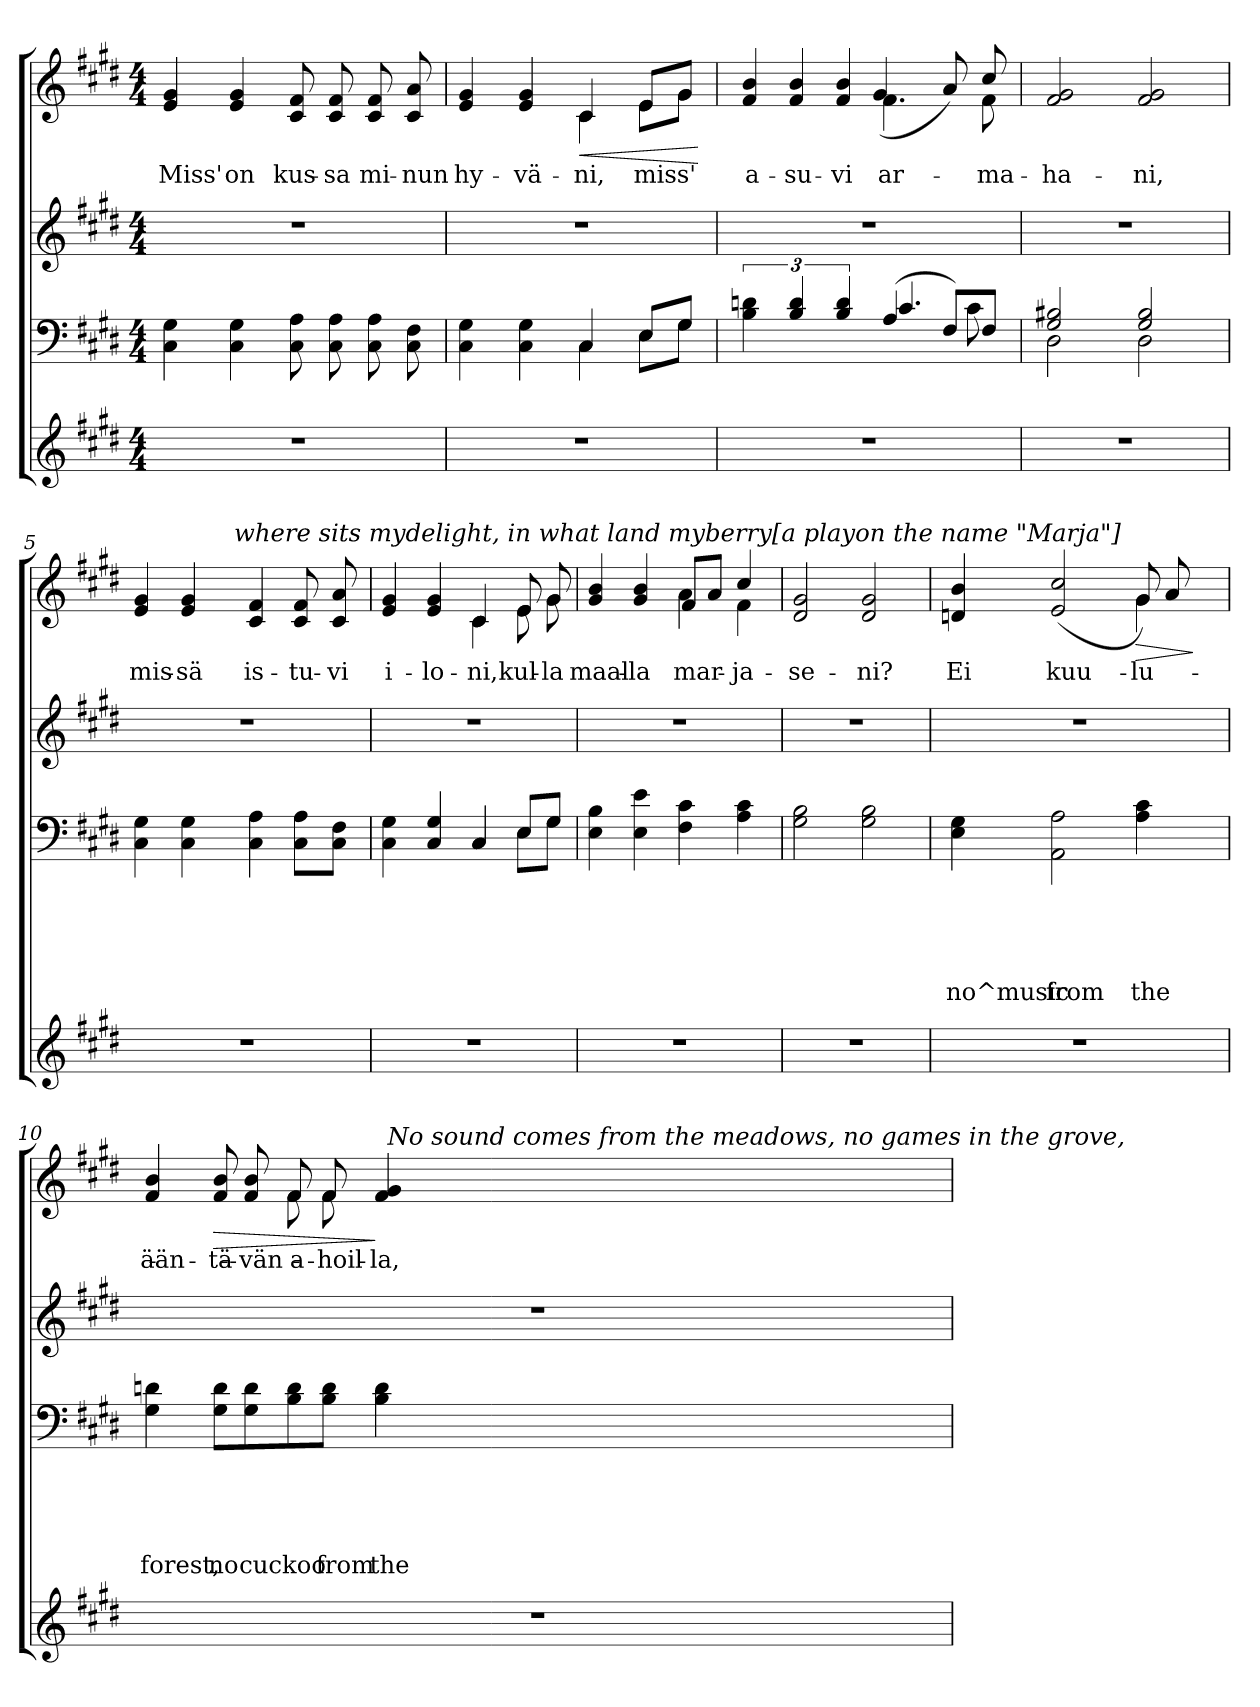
**kern	**kern	**text	**text	**text	**text	**text	**kern	**kern	**text	**dynam
*part4	*part3	*part3	*part3	*part3	*part3	*part3	*part2	*part1	*part1	*part1
*staff4	*staff3	*staff3	*staff3	*staff3	*staff3	*staff3	*staff2	*staff1	*staff1	*staff1
*clefG2	*clefF4	*	*	*	*	*	*clefG2	*clefG2	*	*
*k[f#c#g#d#]	*k[f#c#g#d#]	*	*	*	*	*	*k[f#c#g#d#]	*k[f#c#g#d#]	*	*
*E:	*E:	*	*	*	*	*	*E:	*E:	*	*
*M4/4	*M4/4	*	*	*	*	*	*M4/4	*M4/4	*	*
=1	=1	=1	=1	=1	=1	=1	=1	=1	=1	=1
!	!	!	!	!	!	!	!	!	!LO:LY:b	!
1r	4C#\ 4G#\	.	.	.	.	.	1r	4e/ 4g#/	Miss'	.
!	!	!	!	!	!	!	!	!	!LO:LY:b	!
.	4C#\ 4G#\	.	.	.	.	.	.	4e/ 4g#/	on	.
!	!	!	!	!	!	!	!	!	!LO:LY:b	!
.	8C#\ 8A\	.	.	.	.	.	.	8c#/ 8f#/	kus-	.
!	!	!	!	!	!	!	!	!	!LO:LY:b	!
.	8C#\ 8A\	.	.	.	.	.	.	8c#/ 8f#/	-sa	.
!	!	!	!	!	!	!	!	!	!LO:LY:b	!
.	8C#\ 8A\	.	.	.	.	.	.	8c#/ 8f#/	mi-	.
!	!	!	!	!	!	!	!	!	!LO:LY:b	!
.	8C#\ 8F#\	.	.	.	.	.	.	8c#/ 8a/	-nun	.
=2	=2	=2	=2	=2	=2	=2	=2	=2	=2	=2
*	*^	*	*	*	*	*	*	*	*	*
!	!	!	!	!	!	!	!	!	!	!LO:LY:b	!
*	*	*	*	*	*	*	*	*	*^	*	*
1r	4C#\ 4G#\	2ryy	.	.	.	.	.	1r	4e/ 4g#/	2ryy	hy-	.
!	!	!	!	!	!	!	!	!	!	!	!LO:LY:b	!
.	4C#\ 4G#\	.	.	.	.	.	.	.	4e/ 4g#/	.	-vä-	.
!	!	!	!	!	!	!	!	!	!	!	!LO:LY:b	!LO:HP:b
.	4C#/	4C#\	.	.	.	.	.	.	4c#/	4c#\	-ni,	<
!	!	!	!	!	!	!	!	!	!	!	!LO:LY:b	!
.	8E/L	8E\L	.	.	.	.	.	.	8e/L	8e\L	miss'	.
.	8G#/J	8G#\J	.	.	.	.	.	.	8g#/J	8g#\J	.	.
*	*v	*v	*	*	*	*	*	*	*v	*v	*	*
.	.	.	.	.	.	.	.	.	.	[
=3	=3	=3	=3	=3	=3	=3	=3	=3	=3	=3
*	*^	*	*	*	*	*	*	*	*	*
*	*	*	*	*	*	*	*	*	*Xtuplet	*	*
!	!	!	!	!	!	!	!	!	!	!LO:LY:b	!
*	*	*	*	*	*	*	*	*	*^	*	*
1r	6B\ 6dn\	2ryy	.	.	.	.	.	1r	6f#/ 6b/	2ryy	a-	.
!	!	!	!	!	!	!	!	!	!	!	!LO:LY:b	!
.	6B/ 6d/	.	.	.	.	.	.	.	6f#/ 6b/	.	-su-	.
!	!	!	!	!	!	!	!	!	!	!	!LO:LY:b	!
.	6B/ 6d/	.	.	.	.	.	.	.	6f#/ 6b/	.	-vi	.
!	!	!	!	!	!	!	!	!	!	!	!LO:LY:b	!
.	(<4A/	4.c#/	.	.	.	.	.	.	4.f#\	(>4g#/	-ar-	.
.	8F#/L)	.	.	.	.	.	.	.	.	8a/)	.	.
!	!	!	!	!	!	!	!	!	!	!	!LO:LY:b	!
.	8F#/J	8c#\	.	.	.	.	.	.	8f#\	8cc#/	ma-	.
=4	=4	=4	=4	=4	=4	=4	=4	=4	=4	=4	=4	=4
!	!	!	!	!	!	!	!	!	!	!	!LO:LY:b	!
*	*	*	*	*	*	*	*	*	*v	*v	*	*
1r	2G#/ 2B#X/	2D#\	.	.	.	.	.	1r	2f#/ 2g#/	-ha-	.
!	!	!	!	!	!	!	!	!	!	!LO:LY:b	!
.	2G#/ 2B#/	2D#\	.	.	.	.	.	.	2f#/ 2g#/	-ni,	.
!!LO:LB:g=z
=5	=5	=5	=5	=5	=5	=5	=5	=5	=5	=5	=5
!	!	!	!	!	!	!	!	!	!LO:TX:a:i:t=dolce	!	!
!	!	!	!	!	!	!	!	!	!	!LO:LY:b	!
*	*v	*v	*	*	*	*	*	*	*^	*	*
1r	4C#\ 4G#\	.	.	.	.	.	1r	4e/ 4g#/	3ryy	mis-	.
!	!	!	!	!	!	!	!	!	!	!LO:LY:b	!
.	4C#\ 4G#\	.	.	.	.	.	.	4e/ 4g#/	.	-sä	.
.	.	.	.	.	.	.	.	.	12.ryy	.	.
!	!	!	!	!	!	!	!	!	!LO:TX:a:i:t=where sits mydelight, in what land myberry[a playon the name "Marja"]	!	!
.	.	.	.	.	.	.	.	.	3ryy	.	.
!	!	!	!	!	!	!	!	!	!	!LO:LY:b	!
.	4C#\ 4A\	.	.	.	.	.	.	4c#/ 4f#/	.	is-	.
!	!	!	!	!	!	!	!	!	!	!LO:LY:b	!
.	8C#\ 8A\L	.	.	.	.	.	.	8c#/ 8f#/	.	-tu-	.
.	.	.	.	.	.	.	.	.	6ryy	.	.
!	!	!	!	!	!	!	!	!	!	!LO:LY:b	!
.	8C#\ 8F#\J	.	.	.	.	.	.	8c#/ 8a/	.	-vi	.
.	.	.	.	.	.	.	.	.	24ryy	.	.
=6	=6	=6	=6	=6	=6	=6	=6	=6	=6	=6	=6
*	*^	*	*	*	*	*	*	*	*	*	*
!	!	!	!	!	!	!	!	!	!	!	!LO:LY:b	!
1r	4C#\ 4G#\	2ryy	.	.	.	.	.	1r	4e/ 4g#/	2ryy	i-	.
!	!	!	!	!	!	!	!	!	!	!	!LO:LY:b	!
.	4C#/ 4G#/	.	.	.	.	.	.	.	4e/ 4g#/	.	-lo-	.
!	!	!	!	!	!	!	!	!	!	!	!LO:LY:b	!
.	4C#/	4C#/	.	.	.	.	.	.	4c#/	4c#\	-ni,	.
!	!	!	!	!	!	!	!	!	!	!	!LO:LY:b	!
.	8E/L	8E\L	.	.	.	.	.	.	8e/	8e\	kul-	.
!	!	!	!	!	!	!	!	!	!	!	!LO:LY:b	!
.	8G#/J	8G#\J	.	.	.	.	.	.	8g#/	8g#\	-la	.
=7	=7	=7	=7	=7	=7	=7	=7	=7	=7	=7	=7	=7
!	!	!	!	!	!	!	!	!	!	!	!LO:LY:b	!
*	*v	*v	*	*	*	*	*	*	*	*	*	*
1r	4E\ 4B\	.	.	.	.	.	1r	4g#/ 4b/	2ryy	maal-	.
!	!	!	!	!	!	!	!	!	!	!LO:LY:b	!
.	4E\ 4e\	.	.	.	.	.	.	4g#/ 4b/	.	-la	.
!	!	!	!	!	!	!	!	!	!	!LO:LY:b	!
.	4F#\ 4c#\	.	.	.	.	.	.	4a\	8f#/L	mar-	.
.	.	.	.	.	.	.	.	.	8a/J	.	.
!	!	!	!	!	!	!	!	!	!	!LO:LY:b	!
.	4A\ 4c#\	.	.	.	.	.	.	4cc#/	4f#\	-ja-	.
=8	=8	=8	=8	=8	=8	=8	=8	=8	=8	=8	=8
!	!	!	!	!	!	!	!	!	!	!LO:LY:b	!
*	*	*	*	*	*	*	*	*v	*v	*	*
1r	2G#\ 2B\	.	.	.	.	.	1r	2d#/ 2g#/	-se-	.
!	!	!	!	!	!	!	!	!	!LO:LY:b	!
.	2G#\ 2B\	.	.	.	.	.	.	2d#/ 2g#/	-ni?	.
!!LO:LB:g=z
=9	=9	=9	=9	=9	=9	=9	=9	=9	=9	=9
!	!	!	!	!	!	!LO:LY:b:rj	!	!	!LO:LY:b	!
*	*	*	*	*	*	*	*	*^	*	*
*	*	*	*	*	*	*	*	*	*^	*	*
*	*	*	*	*	*	*	*	*	*	*^	*	*
1r	4E\ 4G#\	.	.	.	.	no^music	1r	4dn/ 4b/	4ryy	2.ryy	2.ryy	Ei	.
!	!	!	!	!	!	!LO:LY:b:rj	!	!	!	!	!	!LO:LY:b	!
.	2AA\ 2A\	.	.	.	.	from	.	12ryy	(>2e/ 2cc#/	.	.	kuu-	.
.	.	.	.	.	.	.	.	3%2ryy	.	.	.	.	.
!	!	!	!	!	!	!LO:LY:b:rj	!	!	!	!	!	!LO:LY:b	!LO:HP:b
.	4A\ 4c#\	.	.	.	.	the	.	.	24%5ryy	4g#\	8g#/)	-lu	>
.	.	.	.	.	.	.	.	.	.	.	8a/	.	.
.	.	.	.	.	.	.	.	.	24ryy	.	.	.	.
*	*	*	*	*	*	*	*	*v	*v	*v	*v	*	*
.	.	.	.	.	.	.	.	.	.	]
=10	=10	=10	=10	=10	=10	=10	=10	=10	=10	=10
!	!	!	!	!	!	!LO:LY:b:rj	!	!	!LO:LY:b	!
*	*	*	*	*	*	*	*	*^	*	*
*	*	*	*	*	*	*	*	*	*^	*	*
1r	4G#\ 4dn\	.	.	.	.	forest,	1r	4f#/ 4b/	2ryy	2ryy	ään-	.
!	!	!	!	!	!	!LO:LY:b:rj	!	!	!	!	!LO:LY:b	!LO:HP:b
.	8G#\ 8d\L	.	.	.	.	no	.	8f#/ 8b/	.	.	-tä-	>
!	!	!	!	!	!	!LO:LY:b:rj	!	!	!	!	!LO:LY:b	!
.	8G#\ 8d\	.	.	.	.	cuckoo	.	8f#/ 8b/	.	.	-vän	.
!	!	!	!	!	!	!	!	!	!	!	!LO:LY:b	!
.	8B\ 8d\	.	.	.	.	.	.	8f#/	8f#\	4ryy	a-	.
!	!	!	!	!	!	!LO:LY:b:rj	!	!	!	!	!LO:LY:b	!
.	8B\ 8d\J	.	.	.	.	from	.	8f#/	8f#\	.	-hoil-	.
!	!	!	!	!	!	!LO:LY:b:rj	!	!	!	!	!LO:LY:b	!
.	4B\ 4d\	.	.	.	.	the	.	4f#/ 4g#/	4ryy	32ryy	la,	]
!	!	!	!	!	!	!	!	!	!	!LO:TX:a:i:t=No sound comes from the meadows, no games in the grove,	!	!
.	.	.	.	.	.	.	.	.	.	8..ryy	.	.
*	*	*	*	*	*	*	*	*v	*v	*v	*	*
=	=	=	=	=	=	=	=	=	=	=
*-	*-	*-	*-	*-	*-	*-	*-	*-	*-	*-
